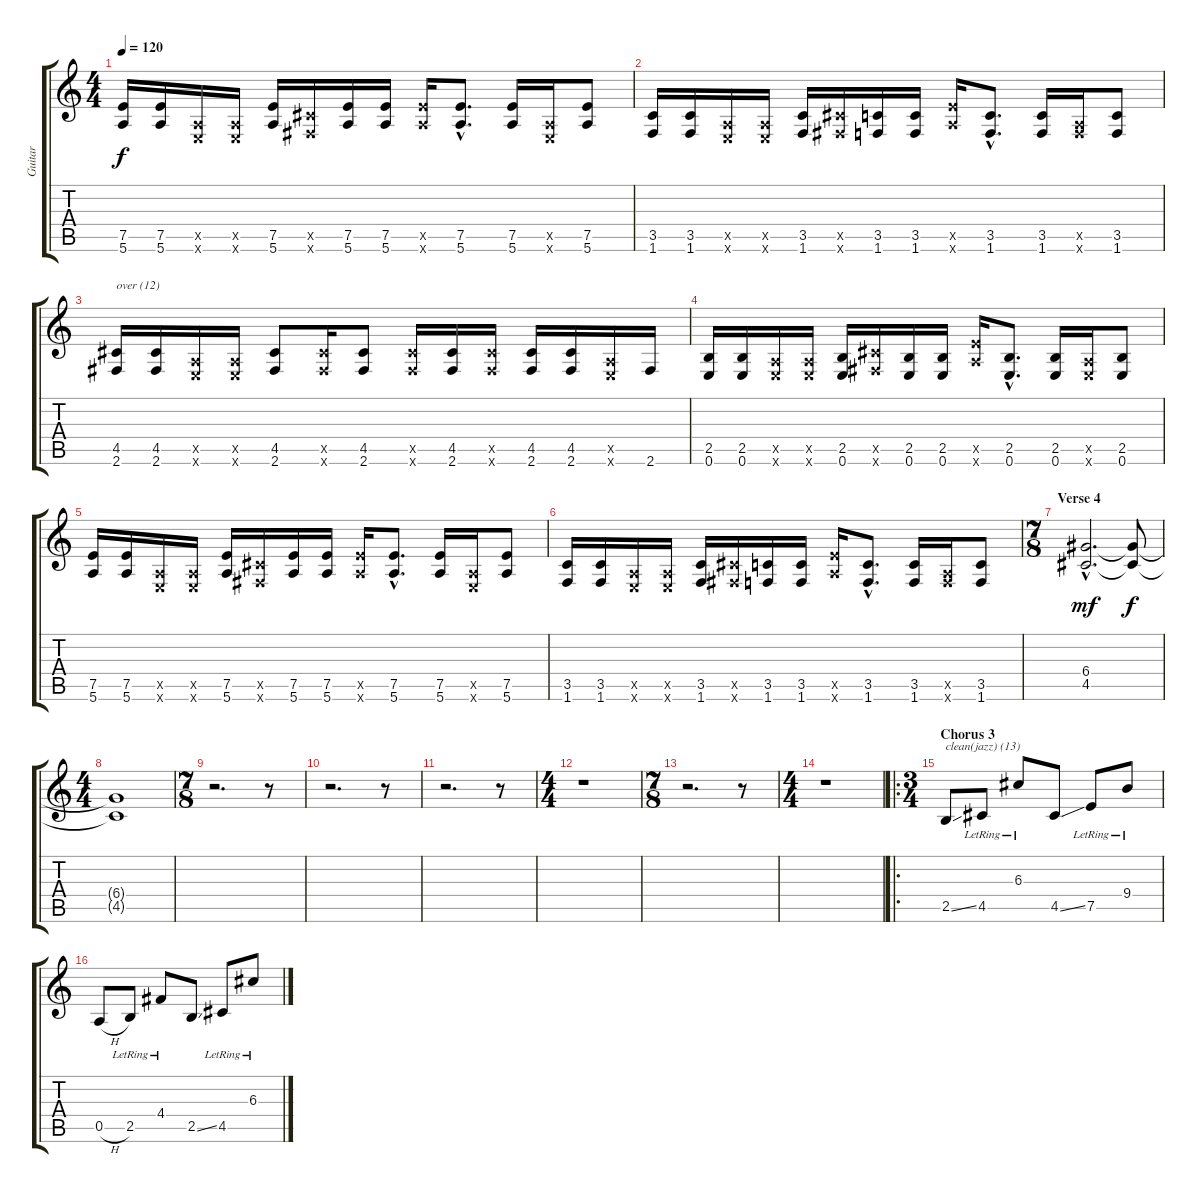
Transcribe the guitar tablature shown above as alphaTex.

\track ("Guitar" "Guitar") {instrument electricguitarjazz}
\staff {score tabs}
\tuning (E4 B3 G3 D3 A2 E2) {hide}
\ts (4 4)
\tempo 120
\clef g2
\ks c
(7.5 5.6).16{dy f} (7.5 5.6).16 (0.5{x} 0.6{x}).16 (0.5{x} 0.6{x}).16 (7.5 5.6).16 (4.5{x} 2.6{x}).16 (7.5 5.6).16 (7.5 5.6).16 (7.5{x} 5.6{x}).16 (7.5{hac} 5.6{hac}).8{d} (7.5 5.6).16 (0.5{x} 0.6{x}).16 (7.5 5.6).8 |
(3.5 1.6).16 (3.5 1.6).16 (0.5{x} 0.6{x}).16 (0.5{x} 0.6{x}).16 (3.5 1.6).16 (4.5{x} 2.6{x}).16 (3.5 1.6).16 (3.5 1.6).16 (7.5{x} 5.6{x}).16 (3.5{hac} 1.6{hac}).8{d} (3.5 1.6).16 (0.5{x} 1.6{x}).16 (3.5 1.6).8 |
(4.5 2.6).16{txt "over (12)" volume 12 instrument overdrivenguitar} (4.5 2.6).16 (0.5{x} 0.6{x}).16 (0.5{x} 0.6{x}).16 (4.5 2.6).8 (4.5{x} 2.6{x}).16 (4.5 2.6).8 (4.5{x} 2.6{x}).16 (4.5 2.6).16 (4.5{x} 2.6{x}).16 (4.5 2.6).16 (4.5 2.6).16 (0.5{x} 0.6{x}).16 2.6.16 |
(2.5 0.6).16 (2.5 0.6).16 (0.5{x} 0.6{x}).16 (0.5{x} 0.6{x}).16 (2.5 0.6).16 (4.5{x} 2.6{x}).16 (2.5 0.6).16 (2.5 0.6).16 (7.5{x} 5.6{x}).16 (2.5{hac} 0.6{hac}).8{d} (2.5 0.6).16 (0.5{x} 0.6{x}).16 (2.5 0.6).8 |
(7.5 5.6).16 (7.5 5.6).16 (0.5{x} 0.6{x}).16 (0.5{x} 0.6{x}).16 (7.5 5.6).16 (4.5{x} 2.6{x}).16 (7.5 5.6).16 (7.5 5.6).16 (7.5{x} 5.6{x}).16 (7.5{hac} 5.6{hac}).8{d} (7.5 5.6).16 (0.5{x} 0.6{x}).16 (7.5 5.6).8 |
(3.5 1.6).16 (3.5 1.6).16 (0.5{x} 0.6{x}).16 (0.5{x} 0.6{x}).16 (3.5 1.6).16 (4.5{x} 2.6{x}).16 (3.5 1.6).16 (3.5 1.6).16 (7.5{x} 5.6{x}).16 (3.5{hac} 1.6{hac}).8{d} (3.5 1.6).16 (0.5{x} 1.6{x}).16 (3.5 1.6).8 |
\ts (7 8)
\section ("" "Verse 4")
(6.4{hac} 4.5{hac}).2{d dy mf} (6.4{t} 4.5{t}).8{dy f volume 1} |
\ts (4 4)
(6.4{t} 4.5{t}).1 |
\ts (7 8)
r.2{d} r.8 |
r.2{d} r.8 |
r.2{d} r.8 |
\ts (4 4)
r.1 |
\ts (7 8)
r.2{d} r.8 |
\ts (4 4)
r.1 |
\ro
\ts (3 4)
\section ("" "Chorus 3")
2.5{ss}.8{txt "clean(jazz) (13)" volume 13 instrument electricguitarjazz} 4.5{lr}.8 6.3{lr}.8 4.5{ss}.8 7.5{lr}.8 9.4{lr}.8 |
0.5{h}.8 2.5{lr}.8 4.4{lr}.8 2.5{ss}.8 4.5{lr}.8 6.3{lr}.8
